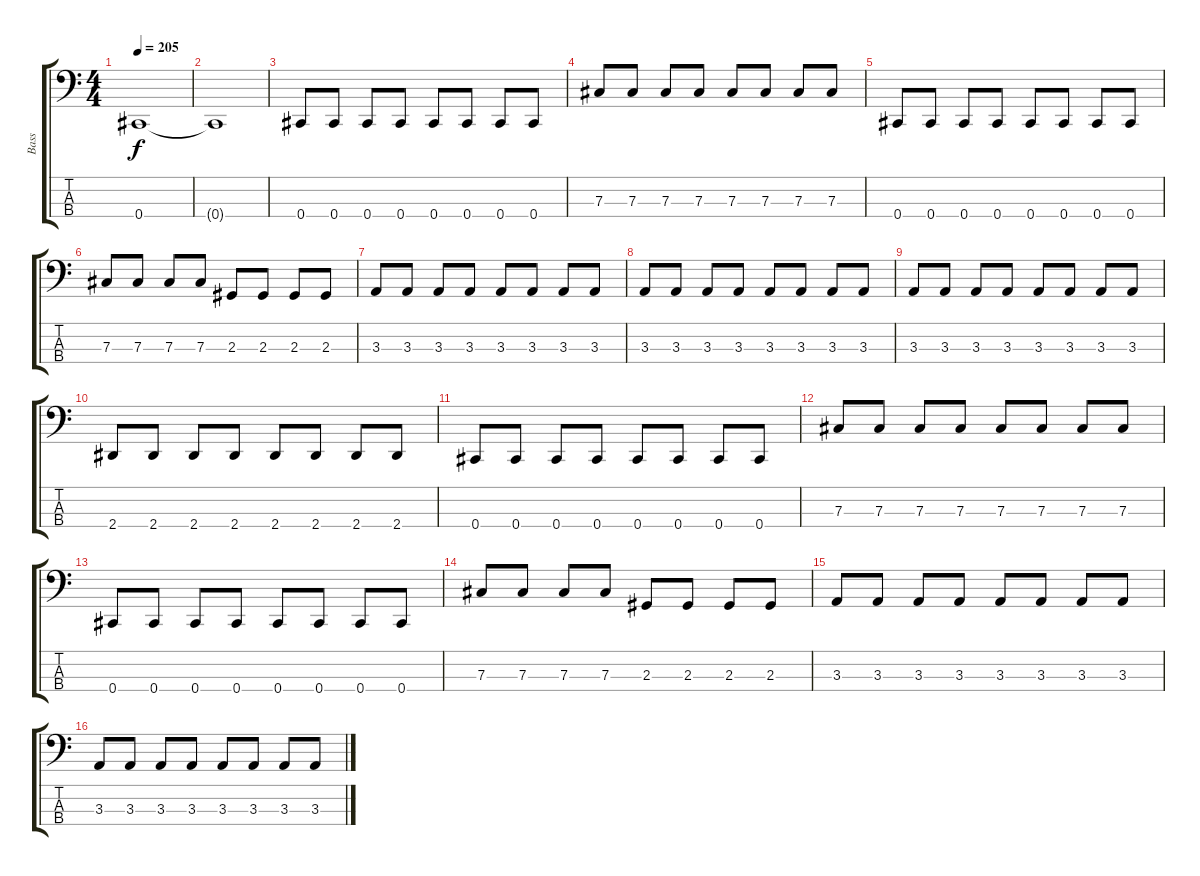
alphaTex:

\track ("Bass" "Bass") {instrument electricbasspick}
\staff {score tabs}
\tuning (E2 B1 Gb1 Db1) {hide}
\ts (4 4)
\tempo 205
\clef f4
\ks c
0.4{t}.1{dy f} |
0.4{t}.1 |
0.4.8 0.4.8 0.4.8 0.4.8 0.4.8 0.4.8 0.4.8 0.4.8 |
7.3.8 7.3.8 7.3.8 7.3.8 7.3.8 7.3.8 7.3.8 7.3.8 |
0.4.8 0.4.8 0.4.8 0.4.8 0.4.8 0.4.8 0.4.8 0.4.8 |
7.3.8 7.3.8 7.3.8 7.3.8 2.3.8 2.3.8 2.3.8 2.3.8 |
3.3.8 3.3.8 3.3.8 3.3.8 3.3.8 3.3.8 3.3.8 3.3.8 |
3.3.8 3.3.8 3.3.8 3.3.8 3.3.8 3.3.8 3.3.8 3.3.8 |
3.3.8 3.3.8 3.3.8 3.3.8 3.3.8 3.3.8 3.3.8 3.3.8 |
2.4.8 2.4.8 2.4.8 2.4.8 2.4.8 2.4.8 2.4.8 2.4.8 |
0.4.8 0.4.8 0.4.8 0.4.8 0.4.8 0.4.8 0.4.8 0.4.8 |
7.3.8 7.3.8 7.3.8 7.3.8 7.3.8 7.3.8 7.3.8 7.3.8 |
0.4.8 0.4.8 0.4.8 0.4.8 0.4.8 0.4.8 0.4.8 0.4.8 |
7.3.8 7.3.8 7.3.8 7.3.8 2.3.8 2.3.8 2.3.8 2.3.8 |
3.3.8 3.3.8 3.3.8 3.3.8 3.3.8 3.3.8 3.3.8 3.3.8 |
3.3.8 3.3.8 3.3.8 3.3.8 3.3.8 3.3.8 3.3.8 3.3.8
